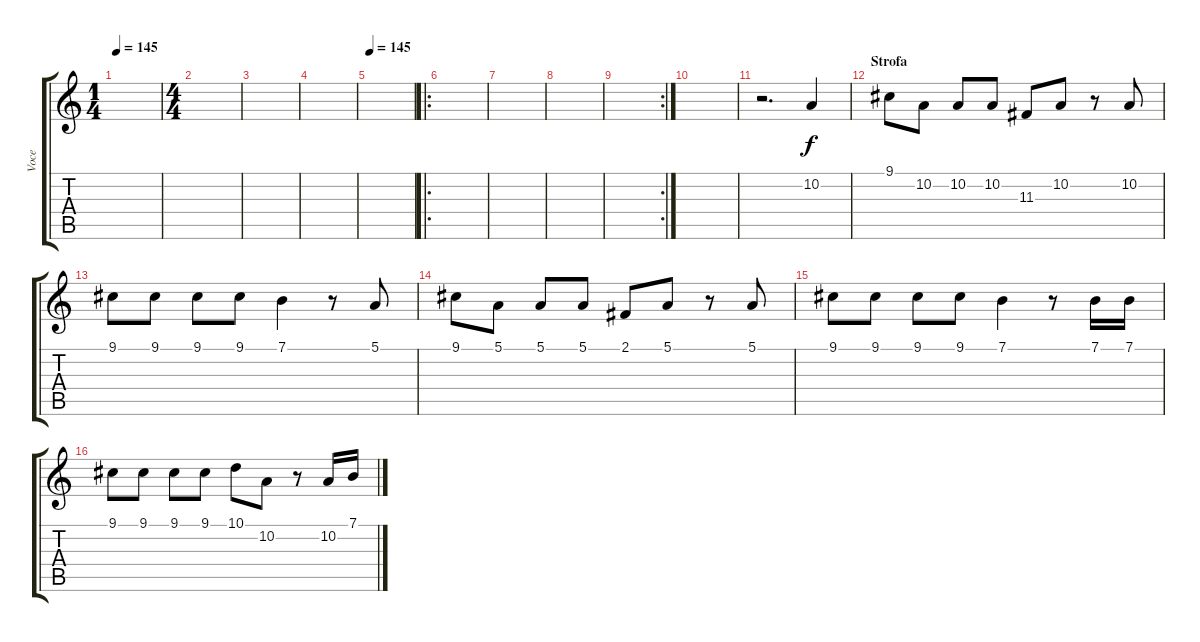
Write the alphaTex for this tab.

\track ("Voce" "Voce") {instrument clarinet}
\staff {score tabs}
\tuning (E4 B3 G3 D3 A2 E2) {hide}
\ts (1 4)
\tempo 145
\tempo 120
\tempo 145
\clef g2
\ks c
|
\ts (4 4)
|
|
|
\tempo 145
|
\ro
|
|
|
\rc 2
|
|
r.2{d} 10.2.4 |
\section ("" "Strofa")
9.1.8 10.2.8 10.2.8 10.2.8 11.3.8 10.2.8 r.8 10.2.8 |
9.1.8 9.1.8 9.1.8 9.1.8 7.1.4 r.8 5.1.8 |
9.1.8 5.1.8 5.1.8 5.1.8 2.1.8 5.1.8 r.8 5.1.8 |
9.1.8 9.1.8 9.1.8 9.1.8 7.1.4 r.8 7.1.16 7.1.16 |
9.1.8 9.1.8 9.1.8 9.1.8 10.1.8 10.2.8 r.8 10.2.16 7.1.16
